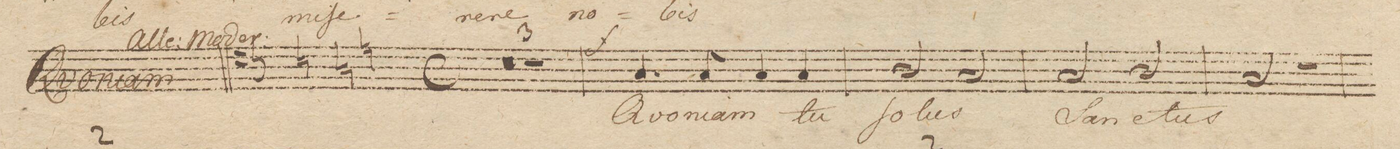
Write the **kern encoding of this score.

**kern	**text	**dynam
*I"Tenore Solo	*	*
*clefC4	*	*
*k[]	*	*
*met(c)	*	*
*M4/4	*	*
0r	.	.
=2	=2	=2
=3	=3	=3
1r	.	.
=4	=4	=4
4.G/	Quo-	f
8G/	-ni-	.
4G/	-am	.
4G/	tu	.
=5	=5	=5
*2\right	*	*
2A/	ſo-	.
2G/	-lus	.
=6	=6	=6
2G/	ſan-	.
2A/	.	.
=7	=7	=7
2G/	-ctus	.
2r	.	.
=8	=8	=8
*-	*-	*-
